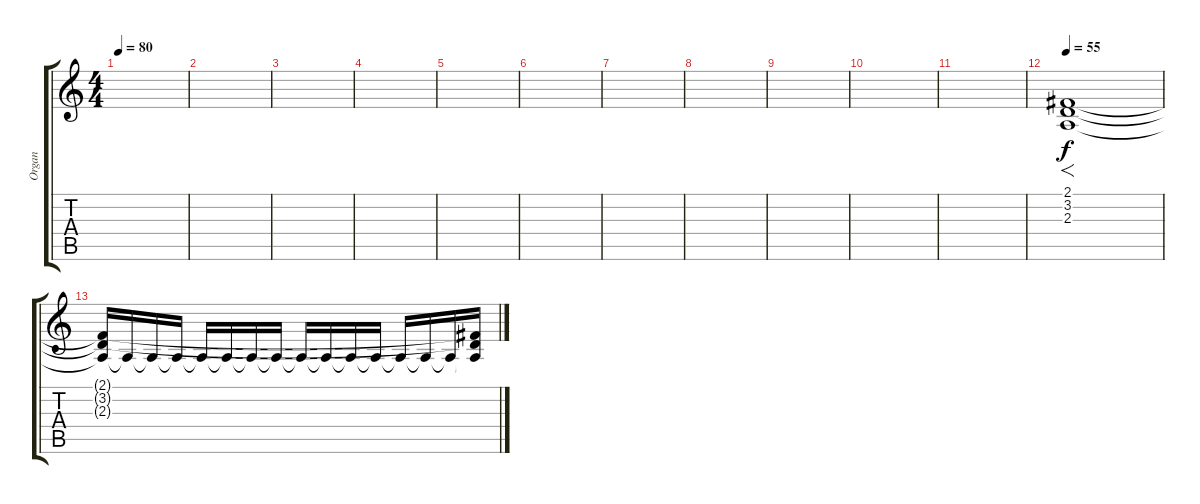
\track ("Organ" "Organ") {instrument reedorgan}
\staff {score tabs}
\tuning (E4 B3 G3 D3 A2 E2) {hide}
\ts (4 4)
\tempo 80
\clef g2
\ks c
|
|
|
|
|
|
|
|
|
|
|
\tempo 55
(2.1 3.2 2.3).1{f} |
(2.1{t} 3.2{t} 2.3{t}).16{volume 14} 2.3{t}.16{volume 13} 2.3{t}.16{volume 12} 2.3{t}.16{volume 10} 2.3{t}.16 2.3{t}.16 2.3{t}.16 2.3{t}.16{volume 7} 2.3{t}.16 2.3{t}.16 2.3{t}.16 2.3{t}.16{volume 5} 2.3{t}.16 2.3{t}.16 2.3{t}.16 (2.1{t} 3.2{t} 2.3{t}).16{volume 0}
